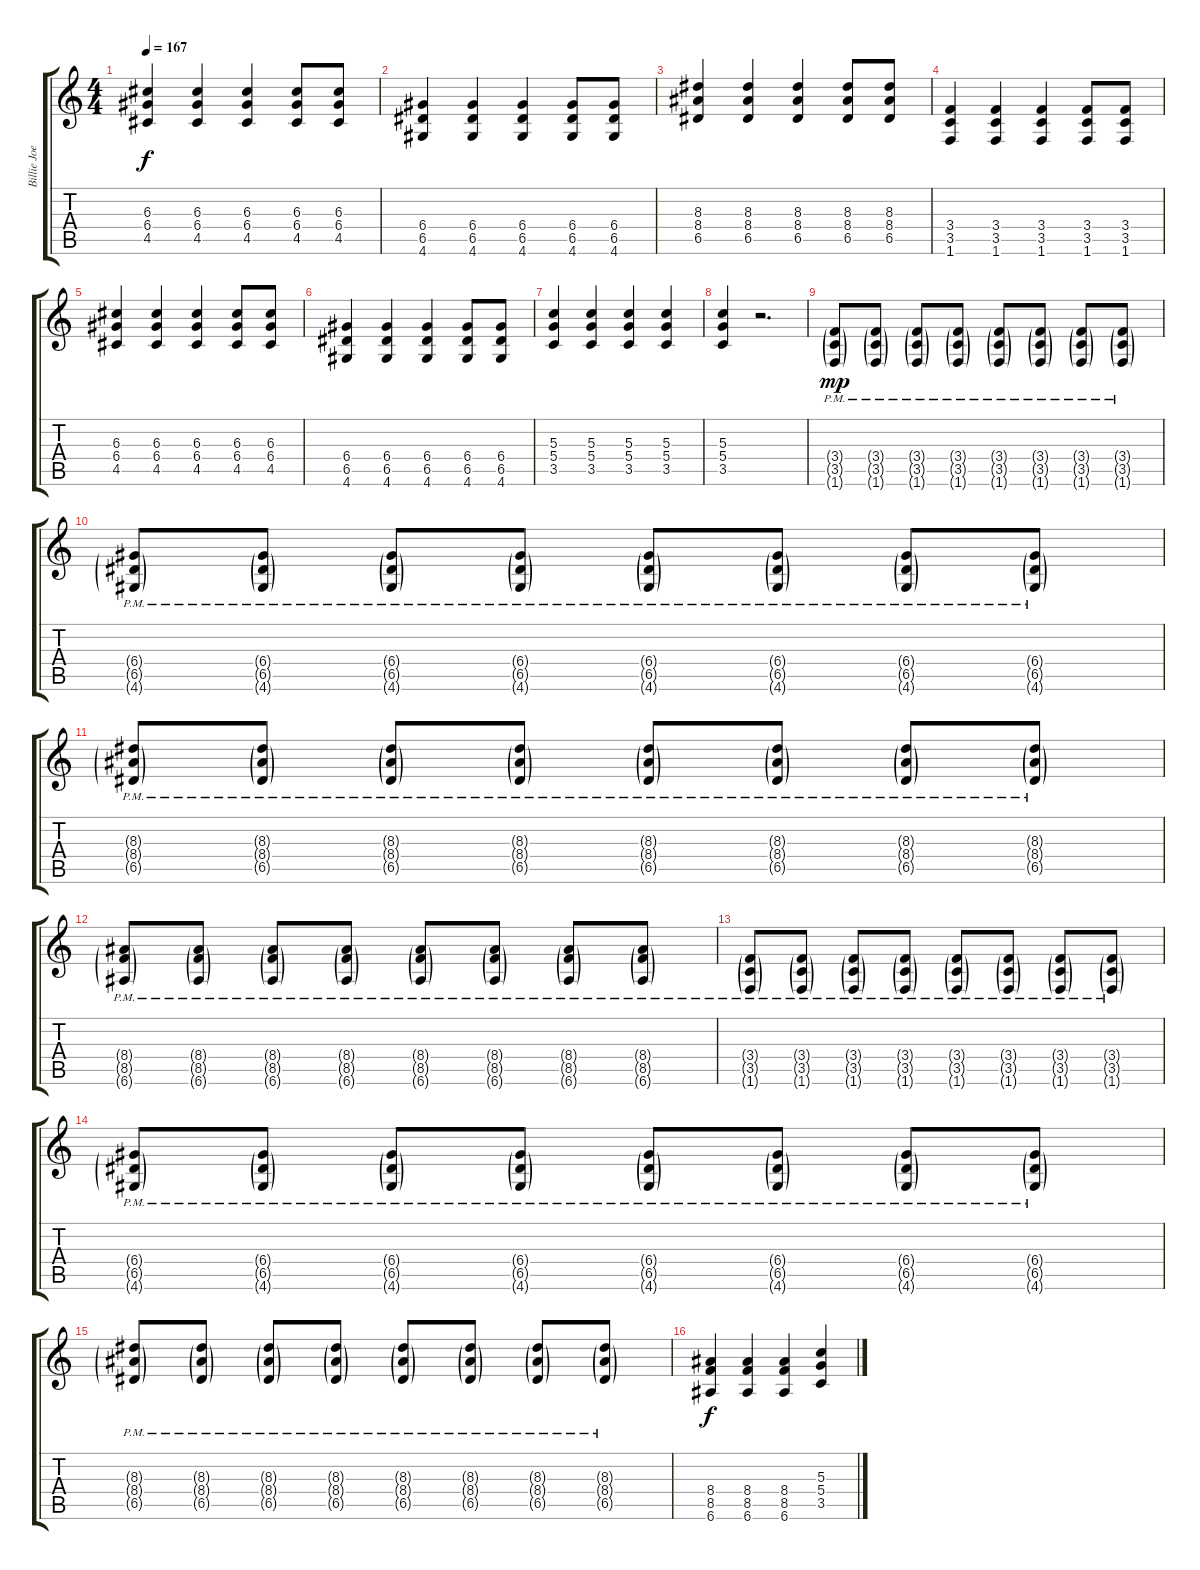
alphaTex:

\track ("Billie Joe Armstrong (Guitar 1)" "Billie Joe") {instrument acousticguitarnylon}
\staff {score tabs}
\tuning (E4 B3 G3 D3 A2 E2) {hide}
\ts (4 4)
\tempo 167
\clef g2
\ks c
(6.3 6.4 4.5).4{dy f} (6.3 6.4 4.5).4 (6.3 6.4 4.5).4 (6.3 6.4 4.5).8 (6.3 6.4 4.5).8 |
(6.4 6.5 4.6).4 (6.4 6.5 4.6).4 (6.4 6.5 4.6).4 (6.4 6.5 4.6).8 (6.4 6.5 4.6).8 |
(8.3 8.4 6.5).4 (8.3 8.4 6.5).4 (8.3 8.4 6.5).4 (8.3 8.4 6.5).8 (8.3 8.4 6.5).8 |
(3.4 3.5 1.6).4 (3.4 3.5 1.6).4 (3.4 3.5 1.6).4 (3.4 3.5 1.6).8 (3.4 3.5 1.6).8 |
(6.3 6.4 4.5).4 (6.3 6.4 4.5).4 (6.3 6.4 4.5).4 (6.3 6.4 4.5).8 (6.3 6.4 4.5).8 |
(6.4 6.5 4.6).4 (6.4 6.5 4.6).4 (6.4 6.5 4.6).4 (6.4 6.5 4.6).8 (6.4 6.5 4.6).8 |
(5.3 5.4 3.5).4 (5.3 5.4 3.5).4 (5.3 5.4 3.5).4 (5.3 5.4 3.5).4 |
(5.3 5.4 3.5).4 r.2{d} |
(3.4{g pm} 3.5{g pm} 1.6{g pm}).8{dy mp volume 12 instrument overdrivenguitar} (3.4{g pm} 3.5{g pm} 1.6{g pm}).8 (3.4{g pm} 3.5{g pm} 1.6{g pm}).8 (3.4{g pm} 3.5{g pm} 1.6{g pm}).8 (3.4{g pm} 3.5{g pm} 1.6{g pm}).8 (3.4{g pm} 3.5{g pm} 1.6{g pm}).8 (3.4{g pm} 3.5{g pm} 1.6{g pm}).8 (3.4{g pm} 3.5{g pm} 1.6{g pm}).8 |
(6.4{g pm} 6.5{g pm} 4.6{g pm}).8 (6.4{g pm} 6.5{g pm} 4.6{g pm}).8 (6.4{g pm} 6.5{g pm} 4.6{g pm}).8 (6.4{g pm} 6.5{g pm} 4.6{g pm}).8 (6.4{g pm} 6.5{g pm} 4.6{g pm}).8 (6.4{g pm} 6.5{g pm} 4.6{g pm}).8 (6.4{g pm} 6.5{g pm} 4.6{g pm}).8 (6.4{g pm} 6.5{g pm} 4.6{g pm}).8 |
(8.3{g pm} 8.4{g pm} 6.5{g pm}).8 (8.3{g pm} 8.4{g pm} 6.5{g pm}).8 (8.3{g pm} 8.4{g pm} 6.5{g pm}).8 (8.3{g pm} 8.4{g pm} 6.5{g pm}).8 (8.3{g pm} 8.4{g pm} 6.5{g pm}).8 (8.3{g pm} 8.4{g pm} 6.5{g pm}).8 (8.3{g pm} 8.4{g pm} 6.5{g pm}).8 (8.3{g pm} 8.4{g pm} 6.5{g pm}).8 |
(8.4{g pm} 8.5{g pm} 6.6{g pm}).8 (8.4{g pm} 8.5{g pm} 6.6{g pm}).8 (8.4{g pm} 8.5{g pm} 6.6{g pm}).8 (8.4{g pm} 8.5{g pm} 6.6{g pm}).8 (8.4{g pm} 8.5{g pm} 6.6{g pm}).8 (8.4{g pm} 8.5{g pm} 6.6{g pm}).8 (8.4{g pm} 8.5{g pm} 6.6{g pm}).8 (8.4{g pm} 8.5{g pm} 6.6{g pm}).8 |
(3.4{g pm} 3.5{g pm} 1.6{g pm}).8 (3.4{g pm} 3.5{g pm} 1.6{g pm}).8 (3.4{g pm} 3.5{g pm} 1.6{g pm}).8 (3.4{g pm} 3.5{g pm} 1.6{g pm}).8 (3.4{g pm} 3.5{g pm} 1.6{g pm}).8 (3.4{g pm} 3.5{g pm} 1.6{g pm}).8 (3.4{g pm} 3.5{g pm} 1.6{g pm}).8 (3.4{g pm} 3.5{g pm} 1.6{g pm}).8 |
(6.4{g pm} 6.5{g pm} 4.6{g pm}).8 (6.4{g pm} 6.5{g pm} 4.6{g pm}).8 (6.4{g pm} 6.5{g pm} 4.6{g pm}).8 (6.4{g pm} 6.5{g pm} 4.6{g pm}).8 (6.4{g pm} 6.5{g pm} 4.6{g pm}).8 (6.4{g pm} 6.5{g pm} 4.6{g pm}).8 (6.4{g pm} 6.5{g pm} 4.6{g pm}).8 (6.4{g pm} 6.5{g pm} 4.6{g pm}).8 |
(8.3{g pm} 8.4{g pm} 6.5{g pm}).8 (8.3{g pm} 8.4{g pm} 6.5{g pm}).8 (8.3{g pm} 8.4{g pm} 6.5{g pm}).8 (8.3{g pm} 8.4{g pm} 6.5{g pm}).8 (8.3{g pm} 8.4{g pm} 6.5{g pm}).8 (8.3{g pm} 8.4{g pm} 6.5{g pm}).8 (8.3{g pm} 8.4{g pm} 6.5{g pm}).8 (8.3{g pm} 8.4{g pm} 6.5{g pm}).8 |
(8.4 8.5 6.6).4{dy f volume 13 instrument overdrivenguitar} (8.4 8.5 6.6).4 (8.4 8.5 6.6).4 (5.3 5.4 3.5).4
